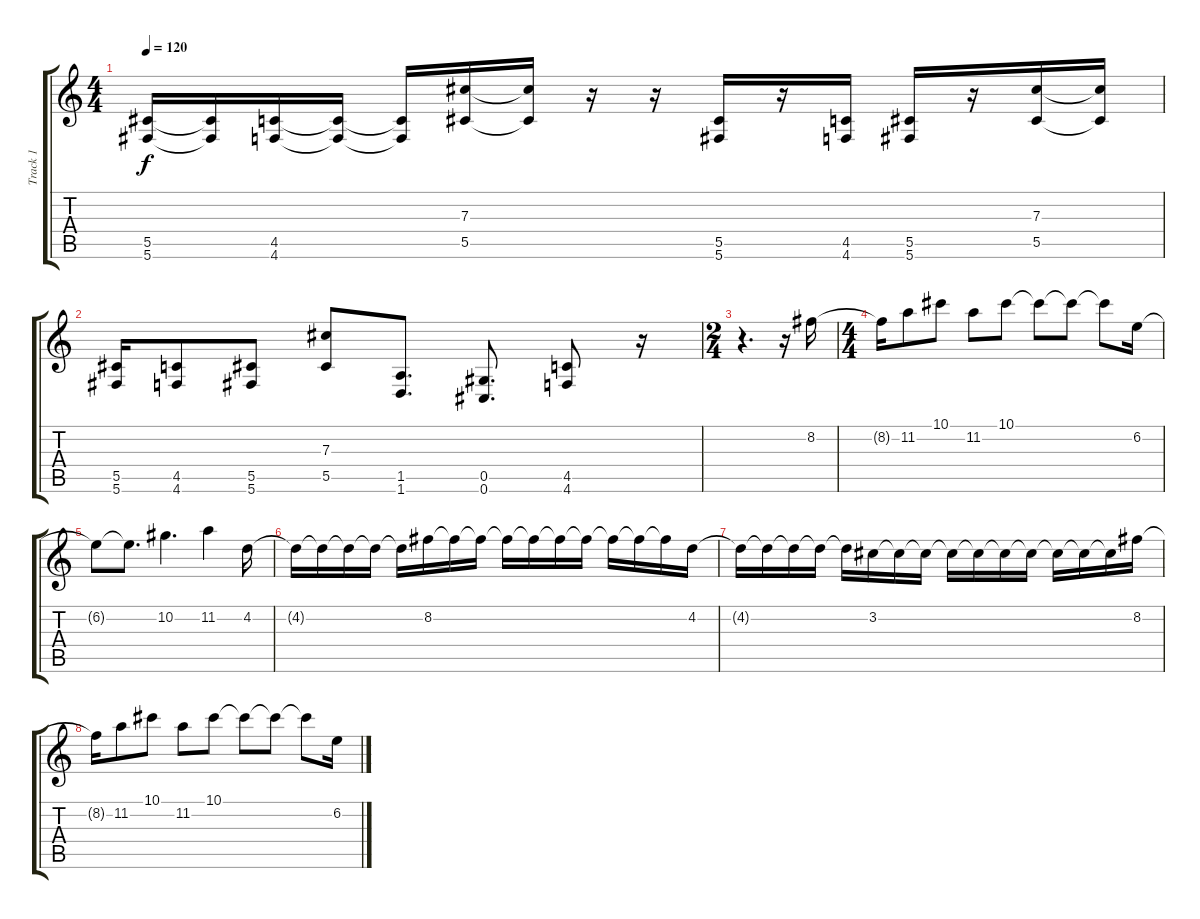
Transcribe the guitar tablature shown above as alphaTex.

\track ("Track 1" "Track 1") {instrument distortionguitar}
\staff {score tabs}
\tuning (Eb4 Bb3 Gb3 Db3 Ab2 Db2) {hide}
\ts (4 4)
\tempo 120
\clef g2
\ks c
(5.5{t} 5.6{t}).16{dy f} (5.5{t} 5.6{t}).16 (4.5 4.6).16 (4.5{t} 4.6{t}).16 (4.5{t} 4.6{t}).16 (7.3 5.5).16 (7.3{t} 5.5{t}).16 r.16 r.16 (5.5 5.6).16 r.16 (4.5 4.6).16 (5.5 5.6).16 r.16 (7.3 5.5).16 (7.3{t} 5.5{t}).16 |
(5.5 5.6).16 (4.5 4.6).8 (5.5 5.6).8 (7.3 5.5).8 (1.5 1.6).8{d} (0.5 0.6).8{d} (4.5 4.6).8 r.16 |
\ts (2 4)
r.4{d} r.16 8.2.16{instrument electricguitarclean} |
\ts (4 4)
8.2{t}.16 11.2.8 10.1.8 11.2.8 10.1.8 10.1{t}.8 10.1{t}.8 10.1{t}.8 6.2.16 |
6.2{t}.8 6.2{t}.8{d} 10.2.4{d} 11.2.4 4.2.16 |
4.2{t}.16 4.2{t}.16 4.2{t}.16 4.2{t}.16 4.2{t}.16 8.2.16 8.2{t}.16 8.2{t}.16 8.2{t}.16 8.2{t}.16 8.2{t}.16 8.2{t}.16 8.2{t}.16 8.2{t}.16 8.2{t}.16 4.2.16 |
4.2{t}.16 4.2{t}.16 4.2{t}.16 4.2{t}.16 4.2{t}.16 3.2.16 3.2{t}.16 3.2{t}.16 3.2{t}.16 3.2{t}.16 3.2{t}.16 3.2{t}.16 3.2{t}.16 3.2{t}.16 3.2{t}.16 8.2.16 |
8.2{t}.16 11.2.8 10.1.8 11.2.8 10.1.8 10.1{t}.8 10.1{t}.8 10.1{t}.8 6.2.16
